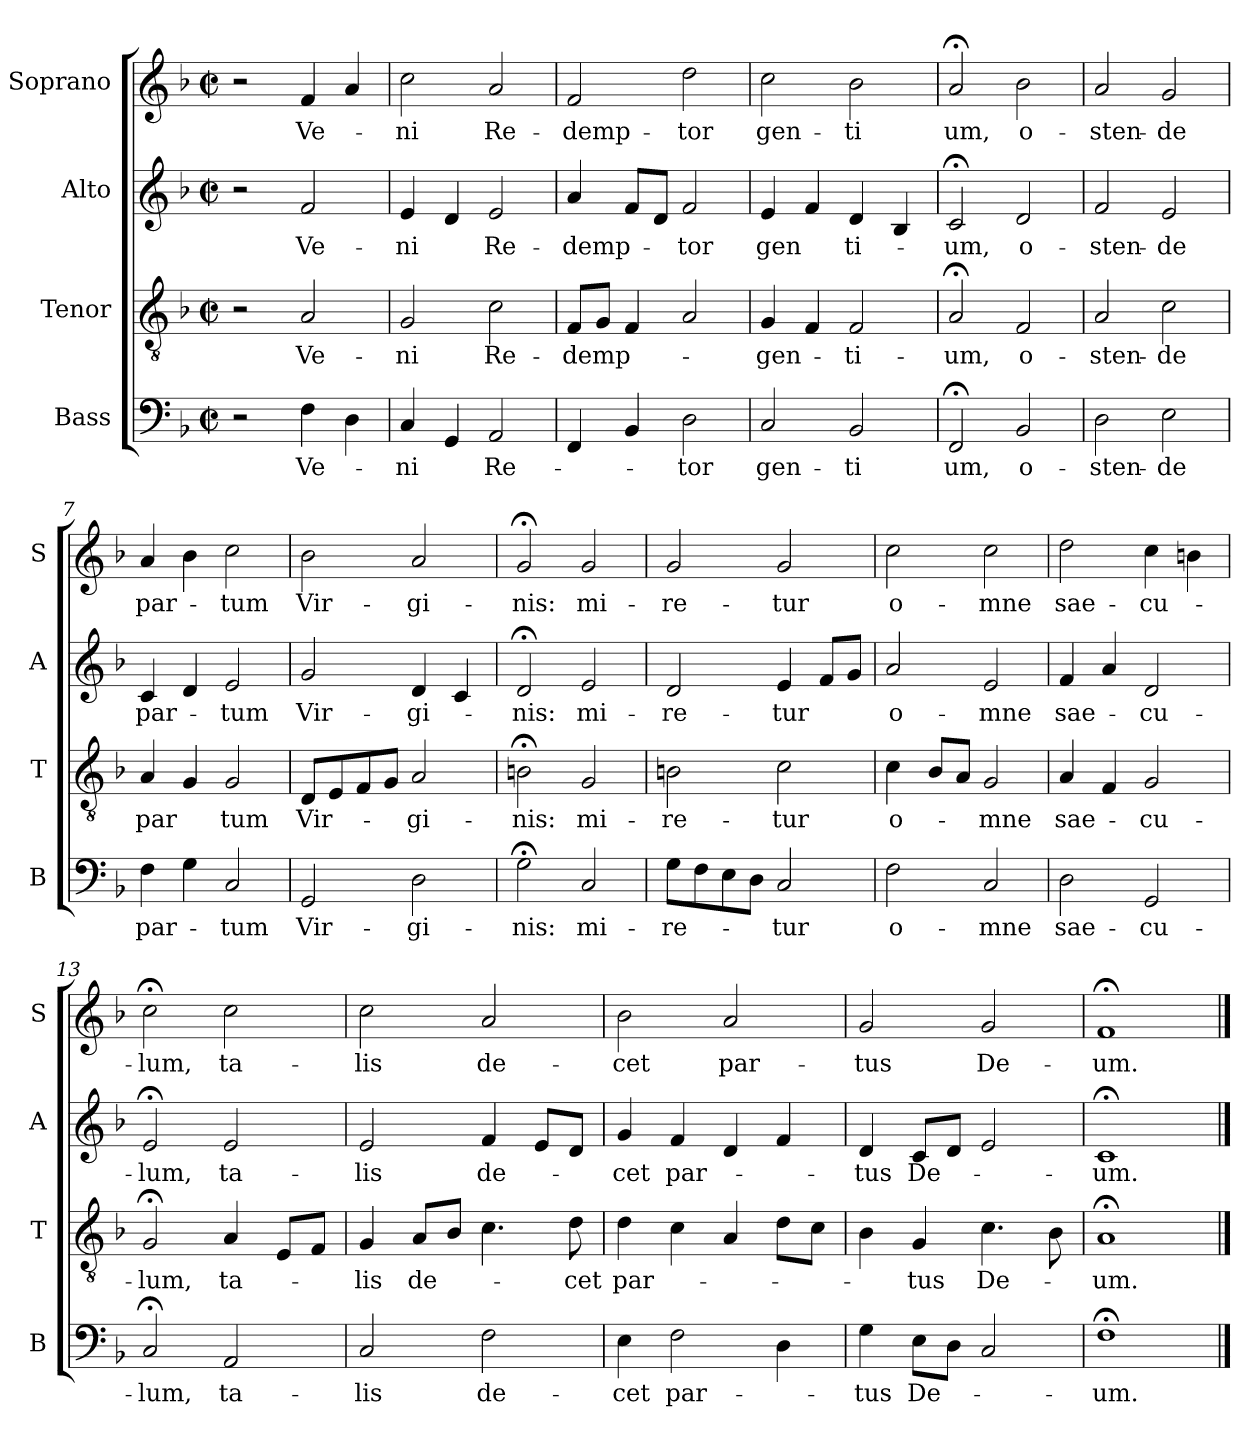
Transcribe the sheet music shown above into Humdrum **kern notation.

**kern	**text	**kern	**text	**kern	**text	**kern	**text
*part4	*part4	*part3	*part3	*part2	*part2	*part1	*part1
*staff4	*staff4	*staff3	*staff3	*staff2	*staff2	*staff1	*staff1
*I"Bass	*	*I"Tenor	*	*I"Alto	*	*I"Soprano	*
*I'B	*	*I'T	*	*I'A	*	*I'S	*
*clefF4	*	*clefGv2	*	*clefG2	*	*clefG2	*
*k[b-]	*	*k[b-]	*	*k[b-]	*	*k[b-]	*
*F:	*	*F:	*	*F:	*	*F:	*
*M2/2	*	*M2/2	*	*M2/2	*	*M2/2	*
*met(c|)	*	*met(c|)	*	*met(c|)	*	*met(c|)	*
=1	=1	=1	=1	=1	=1	=1	=1
2r	.	2r	.	2r	.	2r	.
4F\	Ve-	2A/	Ve-	2f/	Ve-	4f/	Ve-
4D\	.	.	.	.	.	4a/	.
=2	=2	=2	=2	=2	=2	=2	=2
4C/	-ni	2G/	-ni	4e/	-ni	2cc\	-ni
4GG/	.	.	.	4d/	.	.	.
2AA/	Re-	2c\	Re-	2e/	Re-	2a/	Re-
=3	=3	=3	=3	=3	=3	=3	=3
4FF/	.	8F/L	-demp-	4a/	-demp-	2f/	-demp-
.	.	8G/J	.	.	.	.	.
4BB-/	.	4F/	.	8f/L	.	.	.
.	.	.	.	8d/J	.	.	.
2D\	-tor	2A/	.	2f/	-tor	2dd\	-tor
=4	=4	=4	=4	=4	=4	=4	=4
2C/	gen-	4G/	-gen-	4e/	gen	2cc\	gen-
.	.	4F/	.	4f/	.	.	.
2BB-/	-ti	2F/	-ti-	4d/	ti-	2b-\	-ti
.	.	.	.	4B-/	.	.	.
=5	=5	=5	=5	=5	=5	=5	=5
2FF;</	um,	2A;</	-um,	2c;</	-um,	2a;</	um,
2BB-/	o-	2F/	o-	2d/	o-	2b-\	o-
!!LO:LB:g=z
=6	=6	=6	=6	=6	=6	=6	=6
2D\	-sten-	2A/	-sten-	2f/	-sten-	2a/	-sten-
2E\	-de	2c\	-de	2e/	-de	2g/	-de
=7	=7	=7	=7	=7	=7	=7	=7
4F\	par-	4A/	par	4c/	par-	4a/	par-
4G\	.	4G/	.	4d/	.	4b-\	.
2C/	-tum	2G/	tum	2e/	-tum	2cc\	-tum
=8	=8	=8	=8	=8	=8	=8	=8
2GG/	Vir-	8D/L	Vir-	2g/	Vir-	2b-\	Vir-
.	.	8E/	.	.	.	.	.
.	.	8F/	.	.	.	.	.
.	.	8G/J	.	.	.	.	.
2D\	-gi-	2A/	-gi-	4d/	-gi-	2a/	-gi-
.	.	.	.	4c/	.	.	.
=9	=9	=9	=9	=9	=9	=9	=9
2G;<\	-nis:	2Bn;<\	-nis:	2d;</	-nis:	2g;</	-nis:
2C/	mi-	2G/	mi-	2e/	mi-	2g/	mi-
!!LO:PB:g=z
=10	=10	=10	=10	=10	=10	=10	=10
8G\L	-re-	2Bn\	-re-	2d/	-re-	2g/	-re-
8F\	.	.	.	.	.	.	.
8E\	.	.	.	.	.	.	.
8D\J	.	.	.	.	.	.	.
2C/	-tur	2c\	-tur	4e/	-tur	2g/	-tur
.	.	.	.	8f/L	.	.	.
.	.	.	.	8g/J	.	.	.
=11	=11	=11	=11	=11	=11	=11	=11
2F\	o-	4c\	o-	2a/	o-	2cc\	o-
.	.	8B-/L	.	.	.	.	.
.	.	8A/J	.	.	.	.	.
2C/	-mne	2G/	-mne	2e/	-mne	2cc\	-mne
=12	=12	=12	=12	=12	=12	=12	=12
2D\	sae-	4A/	sae-	4f/	sae-	2dd\	sae-
.	.	4F/	.	4a/	.	.	.
2GG/	-cu-	2G/	-cu-	2d/	-cu-	4cc\	-cu-
.	.	.	.	.	.	4bn\	.
=13	=13	=13	=13	=13	=13	=13	=13
2C;</	-lum,	2G;</	-lum,	2e;</	-lum,	2cc;<\	-lum,
2AA/	ta-	4A/	ta-	2e/	ta-	2cc\	ta-
.	.	8E/L	.	.	.	.	.
.	.	8F/J	.	.	.	.	.
!!LO:LB:g=z
=14	=14	=14	=14	=14	=14	=14	=14
2C/	-lis	4G/	-lis	2e/	-lis	2cc\	-lis
.	.	8A/L	de-	.	.	.	.
.	.	8B-/J	.	.	.	.	.
2F\	de-	4.c\	.	4f/	de-	2a/	de-
.	.	.	.	8e/L	.	.	.
.	.	8d\	-cet	8d/J	.	.	.
=15	=15	=15	=15	=15	=15	=15	=15
4E\	-cet	4d\	par-	4g/	-cet	2b-\	-cet
2F\	par-	4c\	.	4f/	par-	.	.
.	.	4A/	.	4d/	.	2a/	par-
4D\	.	8d\L	.	4f/	.	.	.
.	.	8c\J	.	.	.	.	.
=16	=16	=16	=16	=16	=16	=16	=16
4G\	-tus	4B-\	.	4d/	-tus	2g/	-tus
8E\L	De-	4G/	-tus	8c/L	De-	.	.
8D\J	.	.	.	8d/J	.	.	.
2C/	.	4.c\	De-	2e/	.	2g/	De-
.	.	8B-\	.	.	.	.	.
=17	=17	=17	=17	=17	=17	=17	=17
1F;<	-um.	1A;<	-um.	1c;<	-um.	1f;<	-um.
==	==	==	==	==	==	==	==
*-	*-	*-	*-	*-	*-	*-	*-
